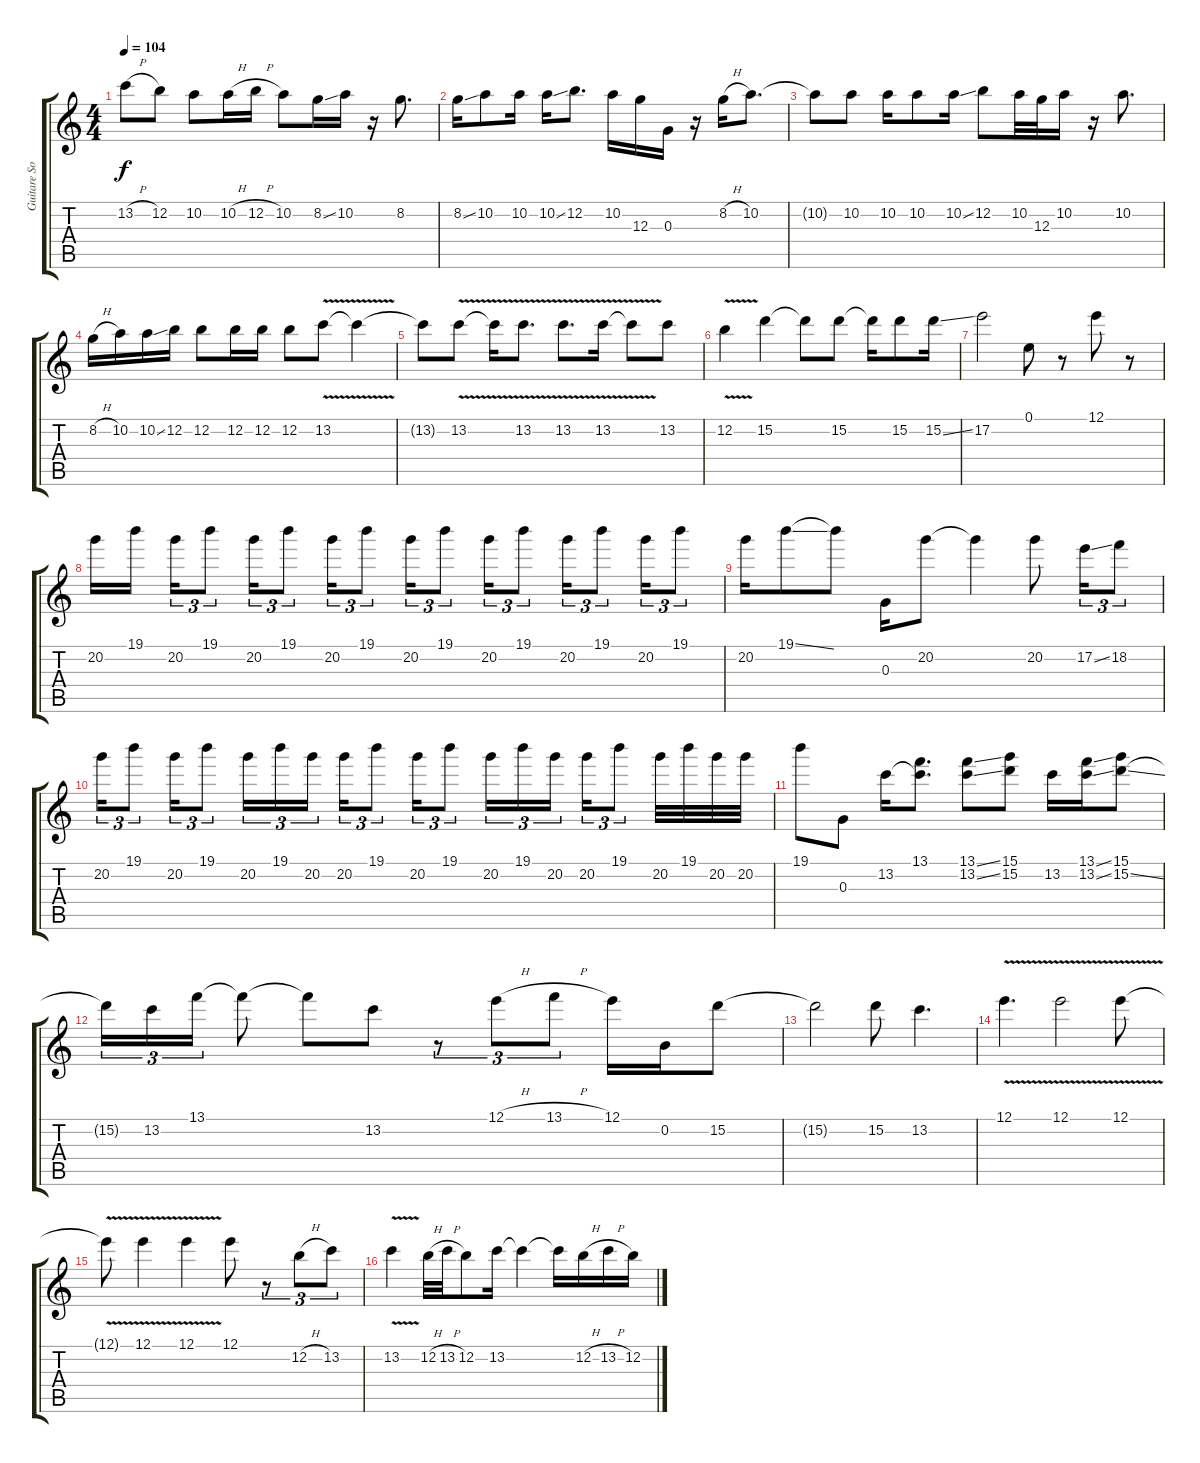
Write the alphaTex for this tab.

\track ("Guitare Solo" "Guitare So") {instrument distortionguitar}
\staff {score tabs}
\tuning (E4 B3 G3 D3 A2 E2) {hide}
\ts (4 4)
\tempo 104
\clef g2
\ks c
13.2{h}.8{dy f} 12.2.8 10.2.8 10.2{h}.16 12.2{h}.16 10.2.8 8.2{ss}.16 10.2.16 r.16 8.2.8{d} |
8.2{ss}.16 10.2.8 10.2.16 10.2{ss}.16 12.2.8{d} 10.2.16 12.3.16 0.3.16 r.16 8.2{h}.16 10.2.8{d} |
10.2{t}.8 10.2.8 10.2.16 10.2.8 10.2{ss}.16 12.2.8 10.2.32 12.3.32 10.2.16 r.16 10.2.8{d} |
8.2{h}.16 10.2.16 10.2{ss}.16 12.2.16 12.2.8 12.2.16 12.2.16 12.2.8 13.2{v}.8 13.2{t}.4 |
13.2{t}.8 13.2{v}.8 13.2{t}.16 13.2{v}.8{d} 13.2{v}.8{d} 13.2{v}.16 13.2{t}.8 13.2.8 |
12.2{v}.4 15.2.4 15.2{t}.8 15.2.8 15.2{t}.16 15.2.8 15.2{ss}.16 |
17.2.2 0.1.8 r.8 12.1.8 r.8 |
20.2.16 19.1.16{beam splitsecondary} 20.2.16{tu (3 2)} 19.1.8{tu (3 2)} 20.2.16{tu (3 2)} 19.1.8{tu (3 2)} 20.2.16{tu (3 2)} 19.1.8{tu (3 2)} 20.2.16{tu (3 2)} 19.1.8{tu (3 2)} 20.2.16{tu (3 2)} 19.1.8{tu (3 2)} 20.2.16{tu (3 2)} 19.1.8{tu (3 2)} 20.2.16{tu (3 2)} 19.1.8{tu (3 2)} |
20.2.16 19.1{ss}.8 19.1{t}.8 0.3.16 20.2.8 20.2{t}.4 20.2.8 17.2{ss}.16{tu (3 2)} 18.2.8{tu (3 2)} |
20.2.16{tu (3 2)} 19.1.8{tu (3 2)} 20.2.16{tu (3 2)} 19.1.8{tu (3 2)} 20.2.16{tu (3 2)} 19.1.16{tu (3 2)} 20.2.16{tu (3 2) beam splitsecondary} 20.2.16{tu (3 2)} 19.1.8{tu (3 2)} 20.2.16{tu (3 2)} 19.1.8{tu (3 2)} 20.2.16{tu (3 2)} 19.1.16{tu (3 2)} 20.2.16{tu (3 2)} 20.2.16{tu (3 2)} 19.1.8{tu (3 2)} 20.2.32 19.1.32 20.2.32 20.2.32 |
19.1.8 0.3.8 13.2.16 (13.1 13.2{t}).8{d} (13.1{ss} 13.2{ss}).8 (15.1 15.2).8 13.2.16 (13.1{ss} 13.2{ss}).16 (15.1 15.2{ss}).8 |
15.2{t}.16{tu (3 2)} 13.2.16{tu (3 2)} 13.1.16{tu (3 2)} 13.1{t}.8 13.1{t}.8 13.2.8 r.8{tu (3 2)} 12.1{h}.8{tu (3 2)} 13.1{h}.8{tu (3 2)} 12.1.16 0.2.16 15.2.8 |
15.2{t}.2 15.2.8 13.2.4{d} |
12.1{v}.4{d} 12.1{v}.2 12.1{v}.8 |
12.1{t}.8 12.1{v}.4 12.1{v}.4 12.1.8 r.8{tu (3 2)} 12.2{h}.8{tu (3 2)} 13.2.8{tu (3 2)} |
13.2{v}.4 12.2{h}.32 13.2{h}.32 12.2.8 13.2.16 13.2{t}.4 13.2{t}.16 12.2{h}.16 13.2{h}.16 12.2{h}.16
